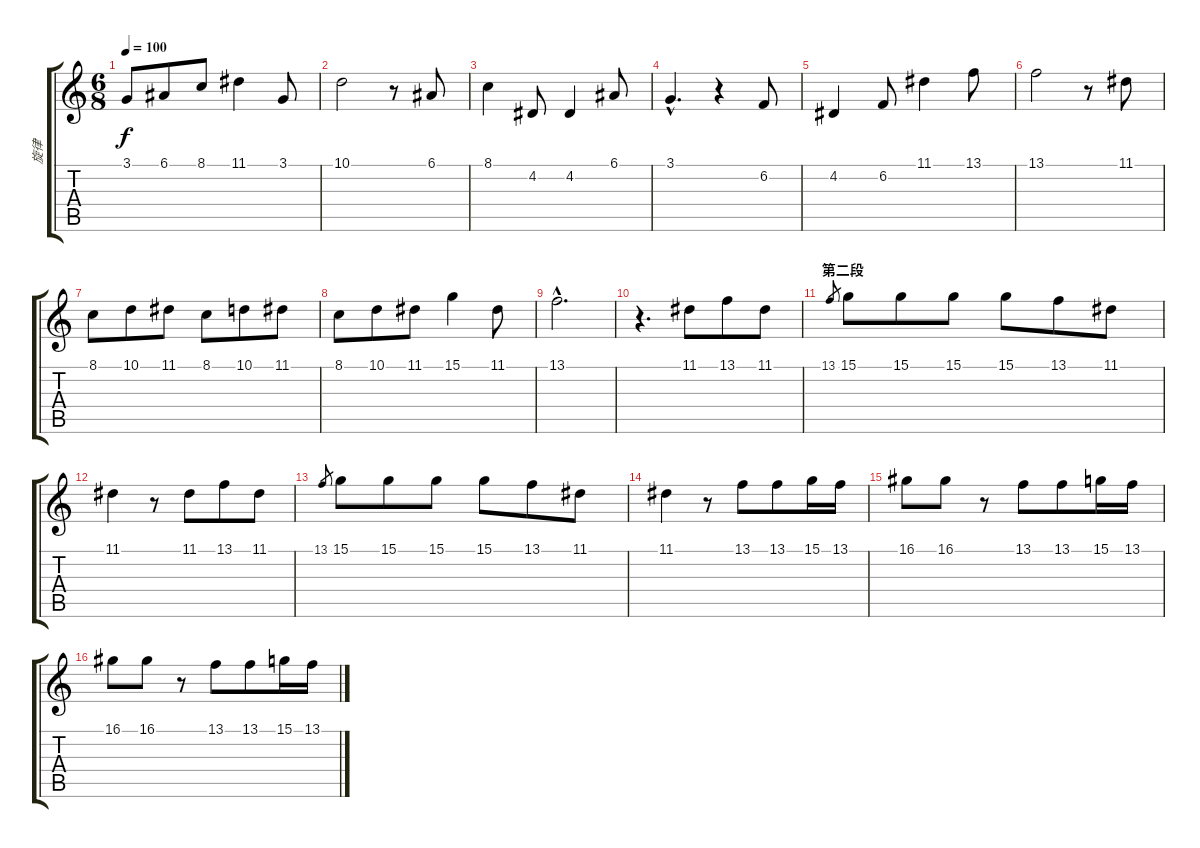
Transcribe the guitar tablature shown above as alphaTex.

\track ("旋律" "旋律") {instrument voiceoohs}
\staff {score tabs}
\tuning (E4 B3 G3 D3 A2 E2) {hide}
\ts (6 8)
\tempo 100
\clef g2
\ks c
3.1.8{dy f} 6.1.8 8.1.8 11.1.4 3.1.8 |
10.1.2 r.8 6.1.8 |
8.1.4 4.2.8 4.2.4 6.1.8 |
3.1{hac}.4{d} r.4 6.2.8 |
4.2.4 6.2.8 11.1.4 13.1.8 |
13.1.2 r.8 11.1.8 |
8.1.8 10.1.8 11.1.8 8.1.8 10.1.8 11.1.8 |
8.1.8 10.1.8 11.1.8 15.1.4 11.1.8 |
13.1{hac}.2{d} |
r.4{d} 11.1.8 13.1.8 11.1.8{txt ""} |
\section ("" "第二段")
13.1.8{gr} 15.1.8 15.1.8 15.1.8 15.1.8 13.1.8 11.1.8 |
11.1.4 r.8 11.1.8 13.1.8 11.1.8 |
13.1.8{gr} 15.1.8 15.1.8 15.1.8 15.1.8 13.1.8 11.1.8 |
11.1.4 r.8 13.1.8 13.1.8 15.1.16 13.1.16 |
16.1.8 16.1.8 r.8 13.1.8 13.1.8 15.1.16 13.1.16 |
16.1.8 16.1.8 r.8 13.1.8 13.1.8 15.1.16 13.1.16
